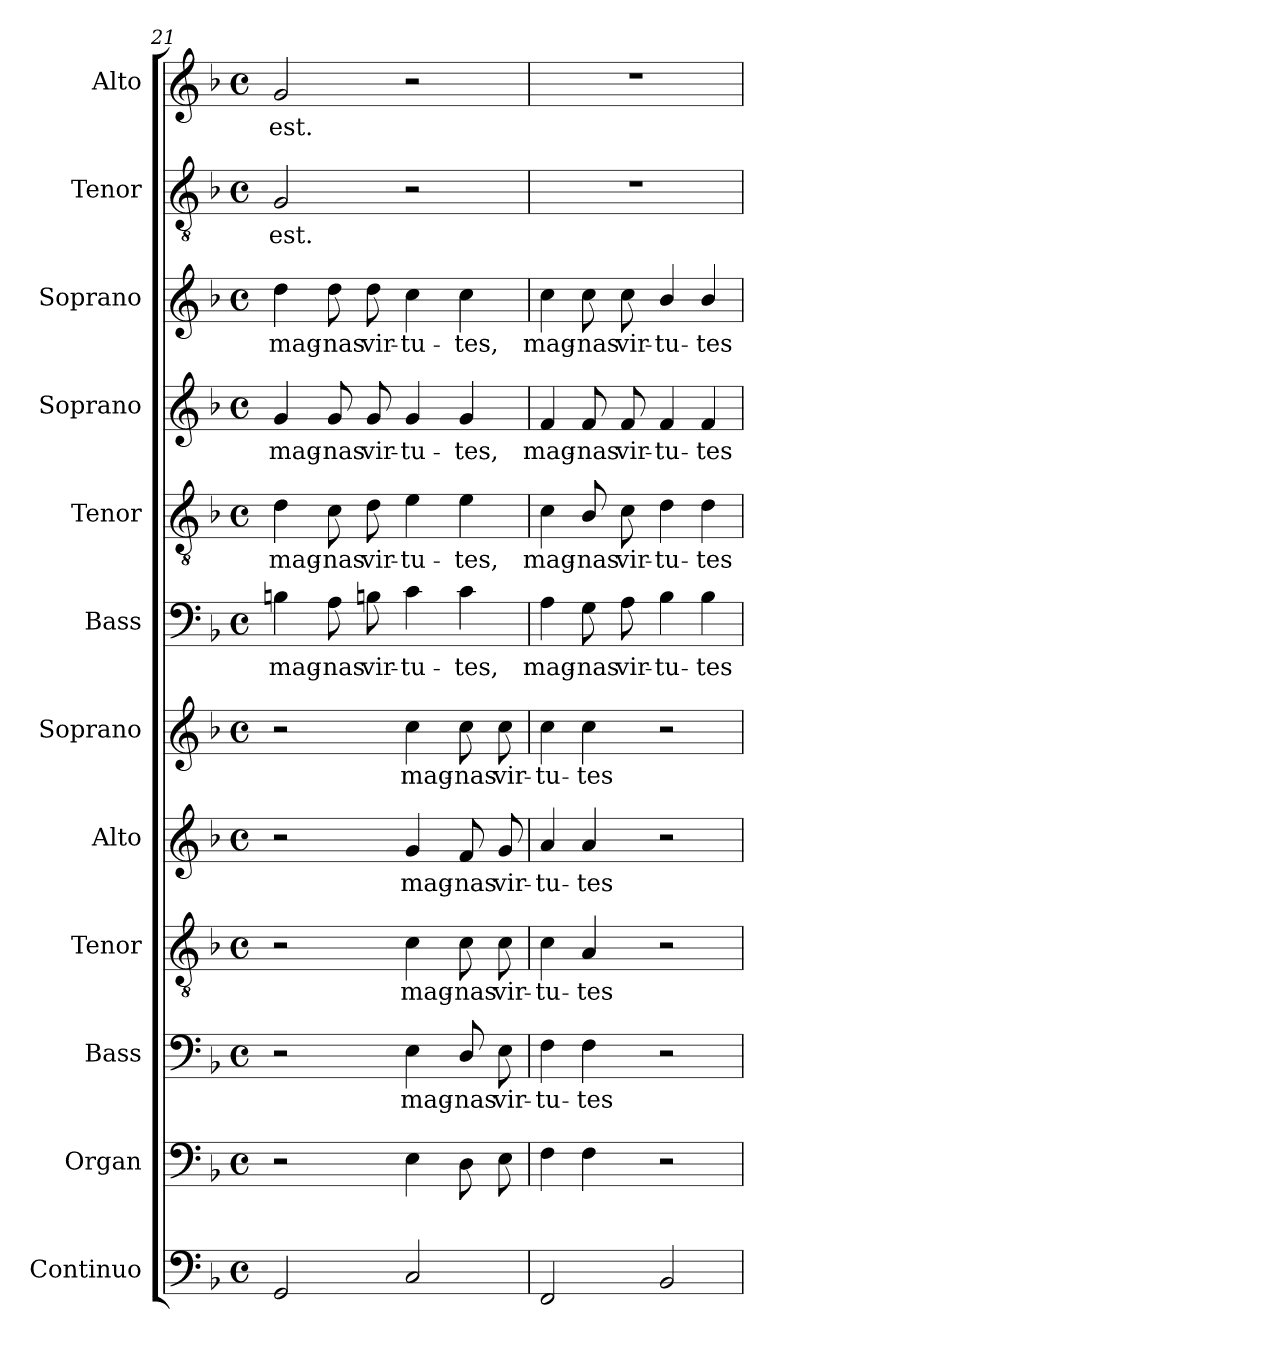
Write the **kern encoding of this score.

**kern	**kern	**kern	**text	**kern	**text	**kern	**text	**kern	**text	**kern	**text	**kern	**text	**kern	**text	**kern	**text	**kern	**text	**kern	**text
*part12	*part11	*part10	*part10	*part9	*part9	*part8	*part8	*part7	*part7	*part6	*part6	*part5	*part5	*part4	*part4	*part3	*part3	*part2	*part2	*part1	*part1
*staff12	*staff11	*staff10	*staff10	*staff9	*staff9	*staff8	*staff8	*staff7	*staff7	*staff6	*staff6	*staff5	*staff5	*staff4	*staff4	*staff3	*staff3	*staff2	*staff2	*staff1	*staff1
*I"Continuo	*I"Organ	*I"Bass	*	*I"Tenor	*	*I"Alto	*	*I"Soprano	*	*I"Bass	*	*I"Tenor	*	*I"Soprano	*	*I"Soprano	*	*I"Tenor	*	*I"Alto	*
*I'Cont.	*I'Org.	*I'B.	*	*I'T.	*	*I'A.	*	*I'S.	*	*I'B.	*	*I'T.	*	*I'S.	*	*I'S.	*	*I'T.	*	*I'A.	*
!!LO:PB:g=z
*clefF4	*clefF4	*clefF4	*	*clefGv2	*	*clefG2	*	*clefG2	*	*clefF4	*	*clefGv2	*	*clefG2	*	*clefG2	*	*clefGv2	*	*clefG2	*
*	*	*	*	*ITrd7c12	*	*	*	*	*	*	*	*ITrd7c12	*	*	*	*	*	*ITrd7c12	*	*	*
*k[b-]	*k[b-]	*k[b-]	*	*k[b-]	*	*k[b-]	*	*k[b-]	*	*k[b-]	*	*k[b-]	*	*k[b-]	*	*k[b-]	*	*k[b-]	*	*k[b-]	*
*F:	*F:	*F:	*	*F:	*	*F:	*	*F:	*	*F:	*	*F:	*	*F:	*	*F:	*	*F:	*	*F:	*
*M4/4	*M4/4	*M4/4	*	*M4/4	*	*M4/4	*	*M4/4	*	*M4/4	*	*M4/4	*	*M4/4	*	*M4/4	*	*M4/4	*	*M4/4	*
*met(c)	*met(c)	*met(c)	*	*met(c)	*	*met(c)	*	*met(c)	*	*met(c)	*	*met(c)	*	*met(c)	*	*met(c)	*	*met(c)	*	*met(c)	*
=21	=21	=21	=21	=21	=21	=21	=21	=21	=21	=21	=21	=21	=21	=21	=21	=21	=21	=21	=21	=21	=21
!	!	!	!	!	!	!	!	!	!	!	!LO:LY:b:color=#000000	!	!	!	!	!	!	!	!	!	!
!	!	!	!	!	!	!	!	!	!	!	!	!	!LO:LY:b:color=#000000	!	!	!	!	!	!	!	!
!	!	!	!	!	!	!	!	!	!	!	!	!	!	!	!LO:LY:b:color=#000000	!	!	!	!	!	!
!	!	!	!	!	!	!	!	!	!	!	!	!	!	!	!	!	!LO:LY:b:color=#000000	!	!	!	!
!	!	!	!	!	!	!	!	!	!	!	!	!	!	!	!	!	!	!	!LO:LY:b:color=#000000	!	!
!	!	!	!	!	!	!	!	!	!	!	!	!	!	!	!	!	!	!	!	!	!LO:LY:b:color=#000000
2GGi/	2r	2r	.	2r	.	2r	.	2r	.	4Bni\	mag-	4Di\	mag-	4gi/	mag-	4ddi\	mag-	2GGi/	est.	2gi/	est.
!	!	!	!	!	!	!	!	!	!	!	!LO:LY:b:color=#000000	!	!	!	!	!	!	!	!	!	!
!	!	!	!	!	!	!	!	!	!	!	!	!	!LO:LY:b:color=#000000	!	!	!	!	!	!	!	!
!	!	!	!	!	!	!	!	!	!	!	!	!	!	!	!LO:LY:b:color=#000000	!	!	!	!	!	!
!	!	!	!	!	!	!	!	!	!	!	!	!	!	!	!	!	!LO:LY:b:color=#000000	!	!	!	!
.	.	.	.	.	.	.	.	.	.	8Ai\	-nas	8Ci\	-nas	8gi/	-nas	8ddi\	-nas	.	.	.	.
!	!	!	!	!	!	!	!	!	!	!	!LO:LY:b:color=#000000	!	!	!	!	!	!	!	!	!	!
!	!	!	!	!	!	!	!	!	!	!	!	!	!LO:LY:b:color=#000000	!	!	!	!	!	!	!	!
!	!	!	!	!	!	!	!	!	!	!	!	!	!	!	!LO:LY:b:color=#000000	!	!	!	!	!	!
!	!	!	!	!	!	!	!	!	!	!	!	!	!	!	!	!	!LO:LY:b:color=#000000	!	!	!	!
.	.	.	.	.	.	.	.	.	.	8Bni\	vir-	8Di\	vir-	8gi/	vir-	8ddi\	vir-	.	.	.	.
!	!	!	!LO:LY:b:color=#000000	!	!	!	!	!	!	!	!	!	!	!	!	!	!	!	!	!	!
!	!	!	!	!	!LO:LY:b:color=#000000	!	!	!	!	!	!	!	!	!	!	!	!	!	!	!	!
!	!	!	!	!	!	!	!LO:LY:b:color=#000000	!	!	!	!	!	!	!	!	!	!	!	!	!	!
!	!	!	!	!	!	!	!	!	!LO:LY:b:color=#000000	!	!	!	!	!	!	!	!	!	!	!	!
!	!	!	!	!	!	!	!	!	!	!	!LO:LY:b:color=#000000	!	!	!	!	!	!	!	!	!	!
!	!	!	!	!	!	!	!	!	!	!	!	!	!LO:LY:b:color=#000000	!	!	!	!	!	!	!	!
!	!	!	!	!	!	!	!	!	!	!	!	!	!	!	!LO:LY:b:color=#000000	!	!	!	!	!	!
!	!	!	!	!	!	!	!	!	!	!	!	!	!	!	!	!	!LO:LY:b:color=#000000	!	!	!	!
2Ci/	4Ei\	4Ei\	mag-	4Ci\	mag-	4gi/	mag-	4cci\	mag-	4ci\	-tu-	4Ei\	-tu-	4gi/	-tu-	4cci\	-tu-	2r	.	2r	.
!	!	!	!LO:LY:b:color=#000000	!	!	!	!	!	!	!	!	!	!	!	!	!	!	!	!	!	!
!	!	!	!	!	!LO:LY:b:color=#000000	!	!	!	!	!	!	!	!	!	!	!	!	!	!	!	!
!	!	!	!	!	!	!	!LO:LY:b:color=#000000	!	!	!	!	!	!	!	!	!	!	!	!	!	!
!	!	!	!	!	!	!	!	!	!LO:LY:b:color=#000000	!	!	!	!	!	!	!	!	!	!	!	!
!	!	!	!	!	!	!	!	!	!	!	!LO:LY:b:color=#000000	!	!	!	!	!	!	!	!	!	!
!	!	!	!	!	!	!	!	!	!	!	!	!	!LO:LY:b:color=#000000	!	!	!	!	!	!	!	!
!	!	!	!	!	!	!	!	!	!	!	!	!	!	!	!LO:LY:b:color=#000000	!	!	!	!	!	!
!	!	!	!	!	!	!	!	!	!	!	!	!	!	!	!	!	!LO:LY:b:color=#000000	!	!	!	!
.	8Di\	8Di/	-nas	8Ci\	-nas	8fi/	-nas	8cci\	-nas	4ci\	-tes,	4Ei\	-tes,	4gi/	-tes,	4cci\	-tes,	.	.	.	.
!	!	!	!LO:LY:b:color=#000000	!	!	!	!	!	!	!	!	!	!	!	!	!	!	!	!	!	!
!	!	!	!	!	!LO:LY:b:color=#000000	!	!	!	!	!	!	!	!	!	!	!	!	!	!	!	!
!	!	!	!	!	!	!	!LO:LY:b:color=#000000	!	!	!	!	!	!	!	!	!	!	!	!	!	!
!	!	!	!	!	!	!	!	!	!LO:LY:b:color=#000000	!	!	!	!	!	!	!	!	!	!	!	!
.	8Ei\	8Ei\	vir-	8Ci\	vir-	8gi/	vir-	8cci\	vir-	.	.	.	.	.	.	.	.	.	.	.	.
=22	=22	=22	=22	=22	=22	=22	=22	=22	=22	=22	=22	=22	=22	=22	=22	=22	=22	=22	=22	=22	=22
!	!	!	!LO:LY:b:color=#000000	!	!	!	!	!	!	!	!	!	!	!	!	!	!	!	!	!	!
!	!	!	!	!	!LO:LY:b:color=#000000	!	!	!	!	!	!	!	!	!	!	!	!	!	!	!	!
!	!	!	!	!	!	!	!LO:LY:b:color=#000000	!	!	!	!	!	!	!	!	!	!	!	!	!	!
!	!	!	!	!	!	!	!	!	!LO:LY:b:color=#000000	!	!	!	!	!	!	!	!	!	!	!	!
!	!	!	!	!	!	!	!	!	!	!	!LO:LY:b:color=#000000	!	!	!	!	!	!	!	!	!	!
!	!	!	!	!	!	!	!	!	!	!	!	!	!LO:LY:b:color=#000000	!	!	!	!	!	!	!	!
!	!	!	!	!	!	!	!	!	!	!	!	!	!	!	!LO:LY:b:color=#000000	!	!	!	!	!	!
!	!	!	!	!	!	!	!	!	!	!	!	!	!	!	!	!	!LO:LY:b:color=#000000	!	!	!	!
2FFi/	4Fi\	4Fi\	-tu-	4Ci\	-tu-	4ai/	-tu-	4cci\	-tu-	4Ai\	mag-	4Ci\	mag-	4fi/	mag-	4cci\	mag-	1r	.	1r	.
!	!	!	!LO:LY:b:color=#000000	!	!	!	!	!	!	!	!	!	!	!	!	!	!	!	!	!	!
!	!	!	!	!	!LO:LY:b:color=#000000	!	!	!	!	!	!	!	!	!	!	!	!	!	!	!	!
!	!	!	!	!	!	!	!LO:LY:b:color=#000000	!	!	!	!	!	!	!	!	!	!	!	!	!	!
!	!	!	!	!	!	!	!	!	!LO:LY:b:color=#000000	!	!	!	!	!	!	!	!	!	!	!	!
!	!	!	!	!	!	!	!	!	!	!	!LO:LY:b:color=#000000	!	!	!	!	!	!	!	!	!	!
!	!	!	!	!	!	!	!	!	!	!	!	!	!LO:LY:b:color=#000000	!	!	!	!	!	!	!	!
!	!	!	!	!	!	!	!	!	!	!	!	!	!	!	!LO:LY:b:color=#000000	!	!	!	!	!	!
!	!	!	!	!	!	!	!	!	!	!	!	!	!	!	!	!	!LO:LY:b:color=#000000	!	!	!	!
.	4Fi\	4Fi\	-tes	4AAi/	-tes	4ai/	-tes	4cci\	-tes	8Gi\	-nas	8BB-i/	-nas	8fi/	-nas	8cci\	-nas	.	.	.	.
!	!	!	!	!	!	!	!	!	!	!	!LO:LY:b:color=#000000	!	!	!	!	!	!	!	!	!	!
!	!	!	!	!	!	!	!	!	!	!	!	!	!LO:LY:b:color=#000000	!	!	!	!	!	!	!	!
!	!	!	!	!	!	!	!	!	!	!	!	!	!	!	!LO:LY:b:color=#000000	!	!	!	!	!	!
!	!	!	!	!	!	!	!	!	!	!	!	!	!	!	!	!	!LO:LY:b:color=#000000	!	!	!	!
.	.	.	.	.	.	.	.	.	.	8Ai\	vir-	8Ci\	vir-	8fi/	vir-	8cci\	vir-	.	.	.	.
!	!	!	!	!	!	!	!	!	!	!	!LO:LY:b:color=#000000	!	!	!	!	!	!	!	!	!	!
!	!	!	!	!	!	!	!	!	!	!	!	!	!LO:LY:b:color=#000000	!	!	!	!	!	!	!	!
!	!	!	!	!	!	!	!	!	!	!	!	!	!	!	!LO:LY:b:color=#000000	!	!	!	!	!	!
!	!	!	!	!	!	!	!	!	!	!	!	!	!	!	!	!	!LO:LY:b:color=#000000	!	!	!	!
2BB-i/	2r	2r	.	2r	.	2r	.	2r	.	4B-i\	-tu-	4Di\	-tu-	4fi/	-tu-	4b-i/	-tu-	.	.	.	.
!	!	!	!	!	!	!	!	!	!	!	!LO:LY:b:color=#000000	!	!	!	!	!	!	!	!	!	!
!	!	!	!	!	!	!	!	!	!	!	!	!	!LO:LY:b:color=#000000	!	!	!	!	!	!	!	!
!	!	!	!	!	!	!	!	!	!	!	!	!	!	!	!LO:LY:b:color=#000000	!	!	!	!	!	!
!	!	!	!	!	!	!	!	!	!	!	!	!	!	!	!	!	!LO:LY:b:color=#000000	!	!	!	!
.	.	.	.	.	.	.	.	.	.	4B-i\	-tes	4Di\	-tes	4fi/	-tes	4b-i/	-tes	.	.	.	.
=	=	=	=	=	=	=	=	=	=	=	=	=	=	=	=	=	=	=	=	=	=
*-	*-	*-	*-	*-	*-	*-	*-	*-	*-	*-	*-	*-	*-	*-	*-	*-	*-	*-	*-	*-	*-
